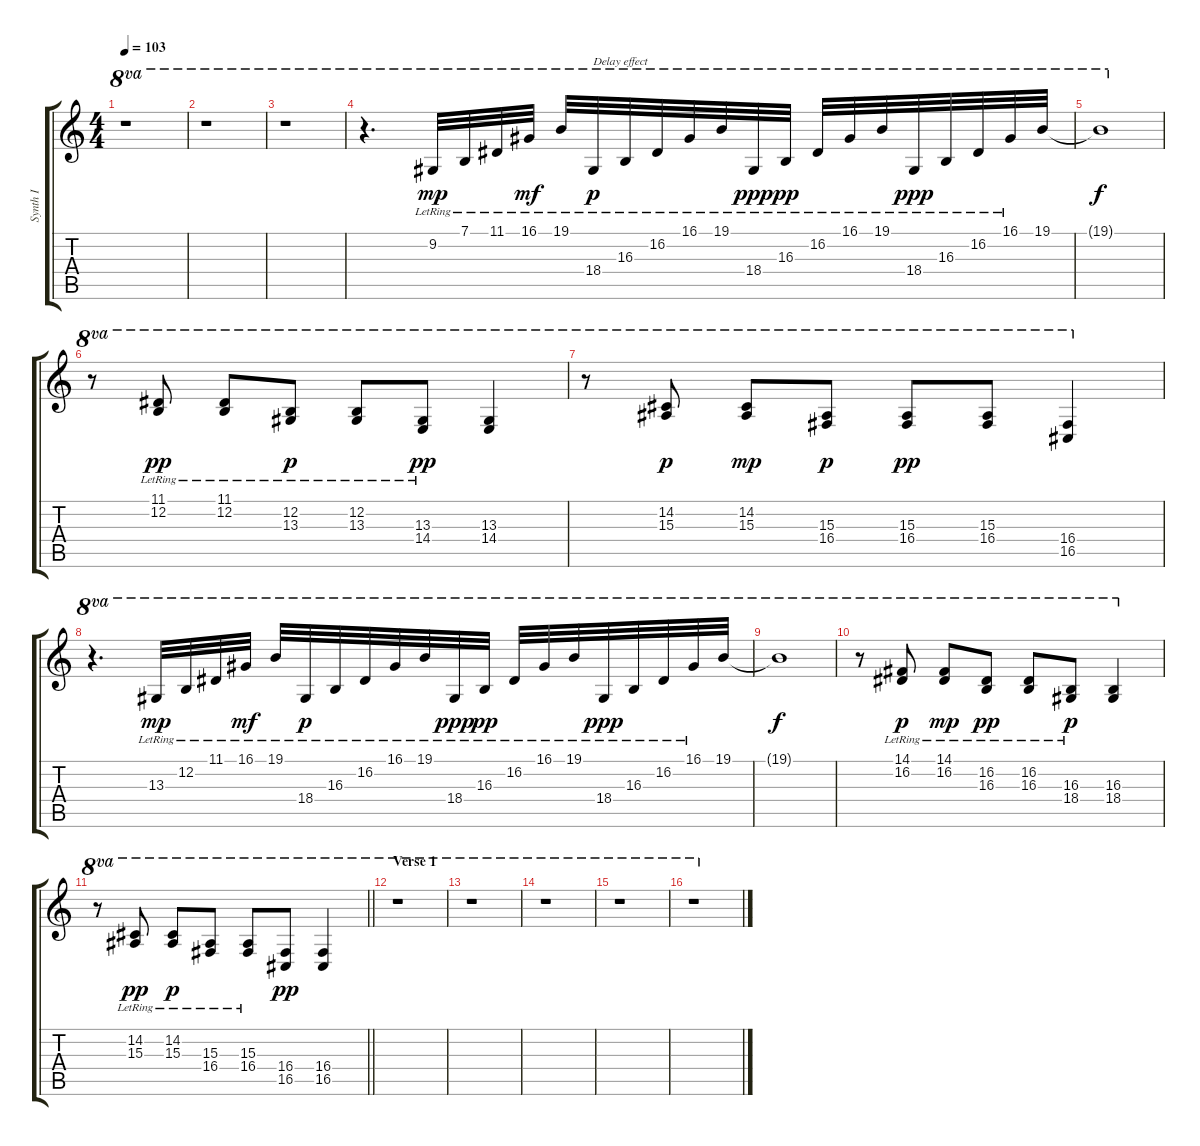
\track ("Synth I" "Synth I") {instrument marimba}
\staff {score tabs}
\tuning (E4 B3 G3 D3 A2 E2) {hide}
\ts (4 4)
\tempo 103
\clef g2
\ks c
r.1{ot 8va dy mp instrument marimba} |
r.1{ot 8va} |
r.1{ot 8va} |
r.4{d ot 8va} 9.2{lr}.32{ot 8va} 7.1{lr}.32{ot 8va} 11.1{lr}.32{ot 8va} 16.1{lr}.32{ot 8va dy mf balance 7} 19.1{lr}.32{ot 8va} 18.4{lr}.32{ot 8va txt "Delay effect" dy p balance 14} 16.3{lr}.32{ot 8va} 16.2{lr}.32{ot 8va} 16.1{lr}.32{ot 8va} 19.1{lr}.32{ot 8va} 18.4{lr}.32{ot 8va dy ppp balance 7} 16.3{lr}.32{ot 8va dy pp} 16.2{lr}.32{ot 8va} 16.1{lr}.32{ot 8va} 19.1{lr}.32{ot 8va} 18.4{lr}.32{ot 8va dy ppp balance 3} 16.3{lr}.32{ot 8va} 16.2{lr}.32{ot 8va} 16.1{lr}.32{ot 8va} 19.1.32{ot 8va} |
19.1{t}.1{ot 8va dy f} |
r.8{ot 8va} (11.1{lr} 12.2{lr}).8{ot 8va dy pp balance 8} (11.1{lr} 12.2{lr}).8{ot 8va} (12.2{lr} 13.3{lr}).8{ot 8va dy p} (12.2{lr} 13.3{lr}).8{ot 8va} (13.3{lr} 14.4{lr}).8{ot 8va dy pp} (13.3 14.4).4{ot 8va} |
r.8{ot 8va} (14.2 15.3).8{ot 8va dy p} (14.2 15.3).8{ot 8va dy mp} (15.3 16.4).8{ot 8va dy p} (15.3 16.4).8{ot 8va dy pp} (15.3 16.4).8{ot 8va} (16.4 16.5).4{ot 8va} |
r.4{d ot 8va} 13.3{lr}.32{ot 8va dy mp} 12.2{lr}.32{ot 8va} 11.1{lr}.32{ot 8va} 16.1{lr}.32{ot 8va dy mf balance 7} 19.1{lr}.32{ot 8va} 18.4{lr}.32{ot 8va dy p balance 14} 16.3{lr}.32{ot 8va} 16.2{lr}.32{ot 8va} 16.1{lr}.32{ot 8va} 19.1{lr}.32{ot 8va} 18.4{lr}.32{ot 8va dy ppp balance 7} 16.3{lr}.32{ot 8va dy pp} 16.2{lr}.32{ot 8va} 16.1{lr}.32{ot 8va} 19.1{lr}.32{ot 8va} 18.4{lr}.32{ot 8va dy ppp balance 3} 16.3{lr}.32{ot 8va} 16.2{lr}.32{ot 8va} 16.1{lr}.32{ot 8va} 19.1.32{ot 8va} |
19.1{t}.1{ot 8va dy f} |
r.8{ot 8va} (14.1{lr} 16.2{lr}).8{ot 8va dy p balance 8} (14.1{lr} 16.2{lr}).8{ot 8va dy mp} (16.2{lr} 16.3{lr}).8{ot 8va dy pp} (16.2{lr} 16.3{lr}).8{ot 8va} (16.3{lr} 18.4{lr}).8{ot 8va dy p} (16.3 18.4).4{ot 8va} |
\barLineRight lightlight
r.8{ot 8va} (14.2{lr} 15.3{lr}).8{ot 8va dy pp} (14.2{lr} 15.3{lr}).8{ot 8va dy p} (15.3{lr} 16.4{lr}).8{ot 8va} (15.3{lr} 16.4{lr}).8{ot 8va} (16.4 16.5).8{ot 8va dy pp} (16.4 16.5).4{ot 8va} |
\section ("" "Verse 1")
r.1{ot 8va} |
r.1{ot 8va} |
r.1{ot 8va} |
r.1{ot 8va} |
r.1{ot 8va}
